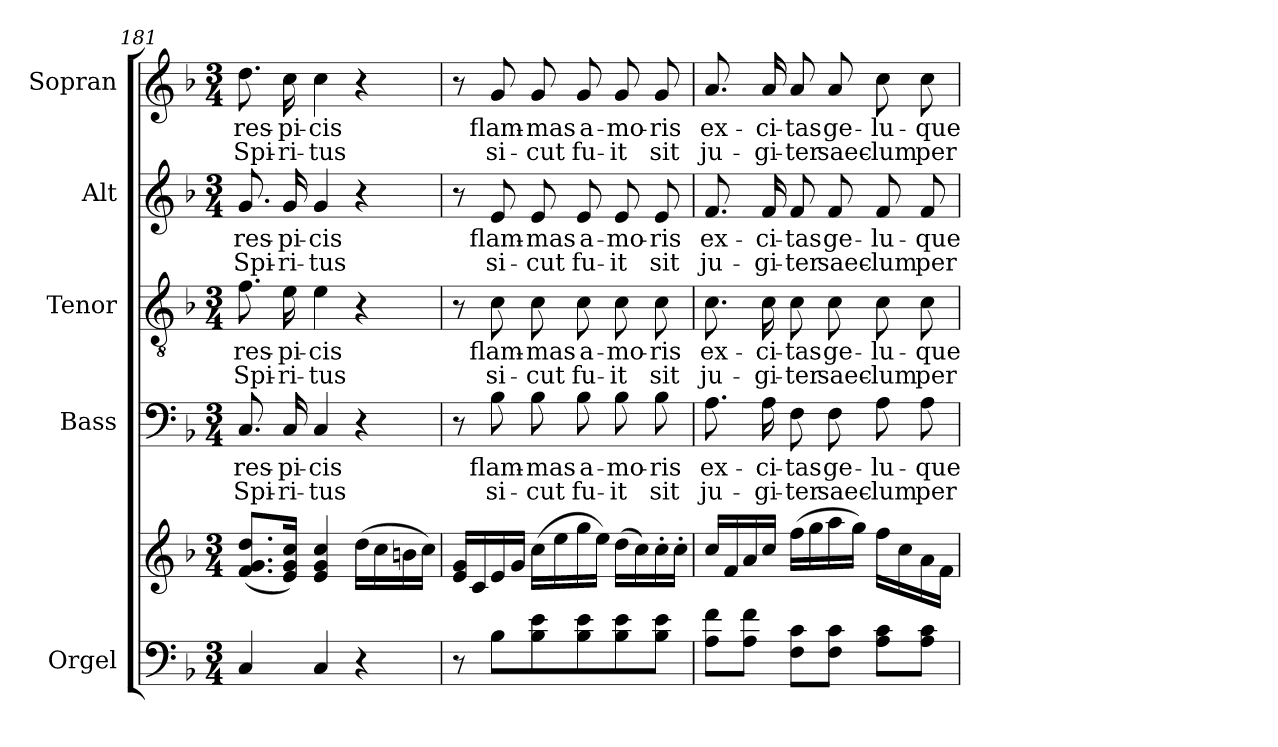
**kern	**kern	**kern	**text	**text	**kern	**text	**text	**kern	**text	**text	**kern	**text	**text
*part5	*part5	*part4	*part4	*part4	*part3	*part3	*part3	*part2	*part2	*part2	*part1	*part1	*part1
*staff6	*staff5	*staff4	*staff4	*staff4	*staff3	*staff3	*staff3	*staff2	*staff2	*staff2	*staff1	*staff1	*staff1
*I"Orgel	*	*I"Bass	*	*	*I"Tenor	*	*	*I"Alt	*	*	*I"Sopran	*	*
*I'Org.	*	*I'B.	*	*	*I'T.	*	*	*I'A.	*	*	*I'S.	*	*
*clefF4	*clefG2	*clefF4	*	*	*clefGv2	*	*	*clefG2	*	*	*clefG2	*	*
*k[b-]	*k[b-]	*k[b-]	*	*	*k[b-]	*	*	*k[b-]	*	*	*k[b-]	*	*
*F:	*F:	*F:	*	*	*F:	*	*	*F:	*	*	*F:	*	*
*M3/4	*M3/4	*M3/4	*	*	*M3/4	*	*	*M3/4	*	*	*M3/4	*	*
=181	=181	=181	=181	=181	=181	=181	=181	=181	=181	=181	=181	=181	=181
!	!	!	!LO:LY:b	!LO:LY:b	!	!LO:LY:b	!LO:LY:b	!	!LO:LY:b	!LO:LY:b	!	!LO:LY:b	!LO:LY:b
4C/	(<8.f/ 8.g/ 8.dd/L	8.C/	res-	Spi-	8.f\	res-	Spi-	8.g/	res-	Spi-	8.dd\	res-	Spi-
!	!	!	!LO:LY:b	!LO:LY:b	!	!LO:LY:b	!LO:LY:b	!	!LO:LY:b	!LO:LY:b	!	!LO:LY:b	!LO:LY:b
.	16e/ 16g/ 16cc/Jk)	16C/	-pi-	-ri-	16e\	-pi-	-ri-	16g/	-pi-	-ri-	16cc\	-pi-	-ri-
!	!	!	!LO:LY:b	!LO:LY:b	!	!LO:LY:b	!LO:LY:b	!	!LO:LY:b	!LO:LY:b	!	!LO:LY:b	!LO:LY:b
4C/	4e/ 4g/ 4cc/	4C/	-cis	-tus	4e\	-cis	-tus	4g/	-cis	-tus	4cc\	-cis	-tus
4r	(>16dd\LL	4r	.	.	4r	.	.	4r	.	.	4r	.	.
.	16cc\	.	.	.	.	.	.	.	.	.	.	.	.
.	16bn\	.	.	.	.	.	.	.	.	.	.	.	.
.	16cc\JJ)	.	.	.	.	.	.	.	.	.	.	.	.
=182	=182	=182	=182	=182	=182	=182	=182	=182	=182	=182	=182	=182	=182
8r	16e/ 16g/LL	8r	.	.	8r	.	.	8r	.	.	8r	.	.
.	16c/	.	.	.	.	.	.	.	.	.	.	.	.
!	!	!	!LO:LY:b	!LO:LY:b	!	!LO:LY:b	!LO:LY:b	!	!LO:LY:b	!LO:LY:b	!	!LO:LY:b	!LO:LY:b
8B-\L	16e/	8B-\	flam-	si-	8c\	flam-	si-	8e/	flam-	si-	8g/	flam-	si-
.	16g/JJ	.	.	.	.	.	.	.	.	.	.	.	.
!	!	!	!LO:LY:b	!LO:LY:b	!	!LO:LY:b	!LO:LY:b	!	!LO:LY:b	!LO:LY:b	!	!LO:LY:b	!LO:LY:b
8B-\ 8e\	(>16cc\LL	8B-\	-mas	-cut	8c\	-mas	-cut	8e/	-mas	-cut	8g/	-mas	-cut
.	16ee\	.	.	.	.	.	.	.	.	.	.	.	.
!	!	!	!LO:LY:b	!LO:LY:b	!	!LO:LY:b	!LO:LY:b	!	!LO:LY:b	!LO:LY:b	!	!LO:LY:b	!LO:LY:b
8B-\ 8e\	16gg\	8B-\	a-	fu-	8c\	a-	fu-	8e/	a-	fu-	8g/	a-	fu-
.	16ee\JJ)	.	.	.	.	.	.	.	.	.	.	.	.
!	!	!	!LO:LY:b	!LO:LY:b	!	!LO:LY:b	!LO:LY:b	!	!LO:LY:b	!LO:LY:b	!	!LO:LY:b	!LO:LY:b
8B-\ 8e\	(>16dd\LL	8B-\	-mo-	-it	8c\	-mo-	-it	8e/	-mo-	-it	8g/	-mo-	-it
.	16cc\)	.	.	.	.	.	.	.	.	.	.	.	.
!	!	!	!LO:LY:b	!LO:LY:b	!	!LO:LY:b	!LO:LY:b	!	!LO:LY:b	!LO:LY:b	!	!LO:LY:b	!LO:LY:b
8B-\ 8e\J	16cc'>\	8B-\	-ris	sit	8c\	-ris	sit	8e/	-ris	sit	8g/	-ris	sit
.	16cc'>\JJ	.	.	.	.	.	.	.	.	.	.	.	.
=183	=183	=183	=183	=183	=183	=183	=183	=183	=183	=183	=183	=183	=183
!	!	!	!LO:LY:b	!LO:LY:b	!	!LO:LY:b	!LO:LY:b	!	!LO:LY:b	!LO:LY:b	!	!LO:LY:b	!LO:LY:b
8A\ 8f\L	16cc/LL	8.A\	ex-	ju-	8.c\	ex-	ju-	8.f/	ex-	ju-	8.a/	ex-	ju-
.	16f/	.	.	.	.	.	.	.	.	.	.	.	.
8A\ 8f\J	16a/	.	.	.	.	.	.	.	.	.	.	.	.
!	!	!	!LO:LY:b	!LO:LY:b	!	!LO:LY:b	!LO:LY:b	!	!LO:LY:b	!LO:LY:b	!	!LO:LY:b	!LO:LY:b
.	16cc/JJ	16A\	-ci-	-gi-	16c\	-ci-	-gi-	16f/	-ci-	-gi-	16a/	-ci-	-gi-
!	!	!	!LO:LY:b	!LO:LY:b	!	!LO:LY:b	!LO:LY:b	!	!LO:LY:b	!LO:LY:b	!	!LO:LY:b	!LO:LY:b
8F\ 8c\L	(>16ff\LL	8F\	-tas	-ter	8c\	-tas	-ter	8f/	-tas	-ter	8a/	-tas	-ter
.	16gg\	.	.	.	.	.	.	.	.	.	.	.	.
!	!	!	!LO:LY:b	!LO:LY:b	!	!LO:LY:b	!LO:LY:b	!	!LO:LY:b	!LO:LY:b	!	!LO:LY:b	!LO:LY:b
8F\ 8c\J	16aa\	8F\	ge-	saec-	8c\	ge-	saec-	8f/	ge-	saec-	8a/	ge-	saec-
.	16gg\JJ)	.	.	.	.	.	.	.	.	.	.	.	.
!	!	!	!LO:LY:b	!LO:LY:b	!	!LO:LY:b	!LO:LY:b	!	!LO:LY:b	!LO:LY:b	!	!LO:LY:b	!LO:LY:b
8A\ 8c\L	16ff\LL	8A\	-lu-	-lum	8c\	-lu-	-lum	8f/	-lu-	-lum	8cc\	-lu-	-lum
.	16cc\	.	.	.	.	.	.	.	.	.	.	.	.
!	!	!	!LO:LY:b	!LO:LY:b	!	!LO:LY:b	!LO:LY:b	!	!LO:LY:b	!LO:LY:b	!	!LO:LY:b	!LO:LY:b
8A\ 8c\J	16a\	8A\	-que	per	8c\	-que	per	8f/	-que	per	8cc\	-que	per
.	16f\JJ	.	.	.	.	.	.	.	.	.	.	.	.
=	=	=	=	=	=	=	=	=	=	=	=	=	=
*-	*-	*-	*-	*-	*-	*-	*-	*-	*-	*-	*-	*-	*-
